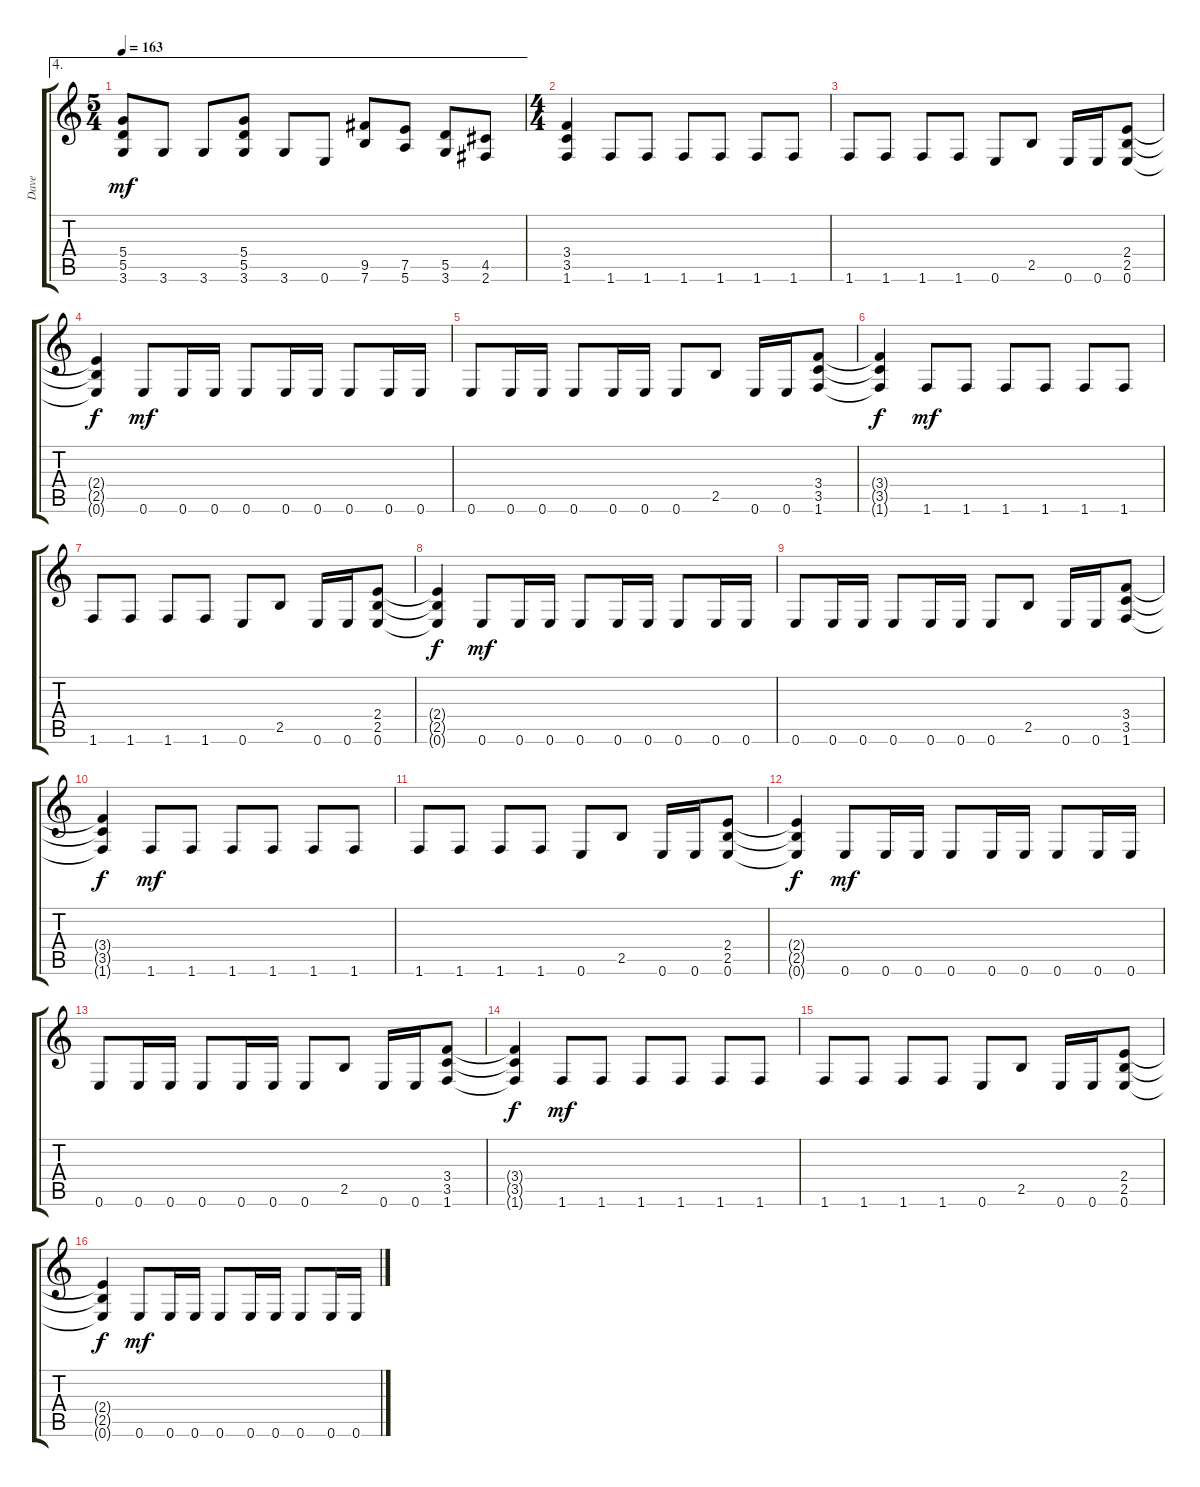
\track ("Dave" "Dave") {instrument distortionguitar}
\staff {score tabs}
\tuning (E4 B3 G3 D3 A2 E2) {hide}
\ae 4
\ts (5 4)
\tempo 163
\clef g2
\ks c
(5.4 5.5 3.6).8{dy mf} 3.6.8 3.6.8 (5.4 5.5 3.6).8 3.6.8 0.6.8 (9.5 7.6).8 (7.5 5.6).8 (5.5 3.6).8 (4.5 2.6).8 |
\ts (4 4)
(3.4 3.5 1.6).4 1.6.8 1.6.8 1.6.8 1.6.8 1.6.8 1.6.8 |
1.6.8 1.6.8 1.6.8 1.6.8 0.6.8 2.5.8 0.6.16 0.6.16 (2.4 2.5 0.6).8 |
(2.4{t} 2.5{t} 0.6{t}).4{dy f} 0.6.8{dy mf} 0.6.16 0.6.16 0.6.8 0.6.16 0.6.16 0.6.8 0.6.16 0.6.16 |
0.6.8 0.6.16 0.6.16 0.6.8 0.6.16 0.6.16 0.6.8 2.5.8 0.6.16 0.6.16 (3.4 3.5 1.6).8 |
(3.4{t} 3.5{t} 1.6{t}).4{dy f} 1.6.8{dy mf} 1.6.8 1.6.8 1.6.8 1.6.8 1.6.8 |
1.6.8 1.6.8 1.6.8 1.6.8 0.6.8 2.5.8 0.6.16 0.6.16 (2.4 2.5 0.6).8 |
(2.4{t} 2.5{t} 0.6{t}).4{dy f} 0.6.8{dy mf} 0.6.16 0.6.16 0.6.8 0.6.16 0.6.16 0.6.8 0.6.16 0.6.16 |
0.6.8 0.6.16 0.6.16 0.6.8 0.6.16 0.6.16 0.6.8 2.5.8 0.6.16 0.6.16 (3.4 3.5 1.6).8 |
(3.4{t} 3.5{t} 1.6{t}).4{dy f} 1.6.8{dy mf} 1.6.8 1.6.8 1.6.8 1.6.8 1.6.8 |
1.6.8 1.6.8 1.6.8 1.6.8 0.6.8 2.5.8 0.6.16 0.6.16 (2.4 2.5 0.6).8 |
(2.4{t} 2.5{t} 0.6{t}).4{dy f} 0.6.8{dy mf} 0.6.16 0.6.16 0.6.8 0.6.16 0.6.16 0.6.8 0.6.16 0.6.16 |
0.6.8 0.6.16 0.6.16 0.6.8 0.6.16 0.6.16 0.6.8 2.5.8 0.6.16 0.6.16 (3.4 3.5 1.6).8 |
(3.4{t} 3.5{t} 1.6{t}).4{dy f} 1.6.8{dy mf} 1.6.8 1.6.8 1.6.8 1.6.8 1.6.8 |
1.6.8 1.6.8 1.6.8 1.6.8 0.6.8 2.5.8 0.6.16 0.6.16 (2.4 2.5 0.6).8 |
(2.4{t} 2.5{t} 0.6{t}).4{dy f} 0.6.8{dy mf} 0.6.16 0.6.16 0.6.8 0.6.16 0.6.16 0.6.8 0.6.16 0.6.16
